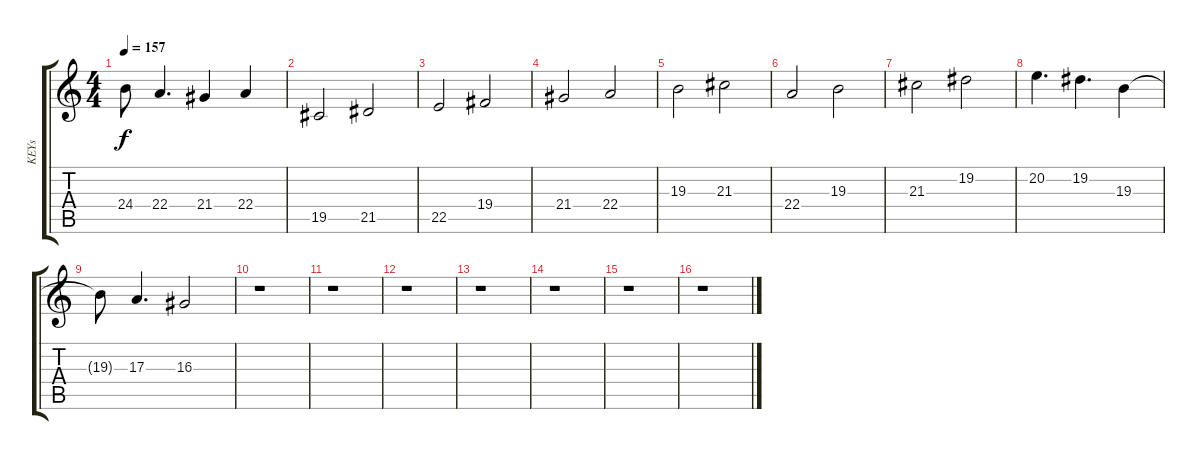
\track ("KEYs" "KEYs") {instrument stringensemble1}
\staff {score tabs}
\tuning (Db4 Ab3 E3 B2 Gb2 Db2) {hide}
\ts (4 4)
\tempo 157
\clef g2
\ks c
24.4{t}.8{dy f} 22.4.4{d} 21.4.4 22.4.4 |
19.5.2 21.5.2 |
22.5.2 19.4.2 |
21.4.2 22.4.2 |
19.3.2 21.3.2 |
22.4.2 19.3.2 |
21.3.2 19.2.2 |
20.2.4{d} 19.2.4{d} 19.3.4 |
19.3{t}.8 17.3.4{d} 16.3.2 |
r.1 |
r.1 |
r.1 |
r.1 |
r.1 |
r.1 |
r.1
